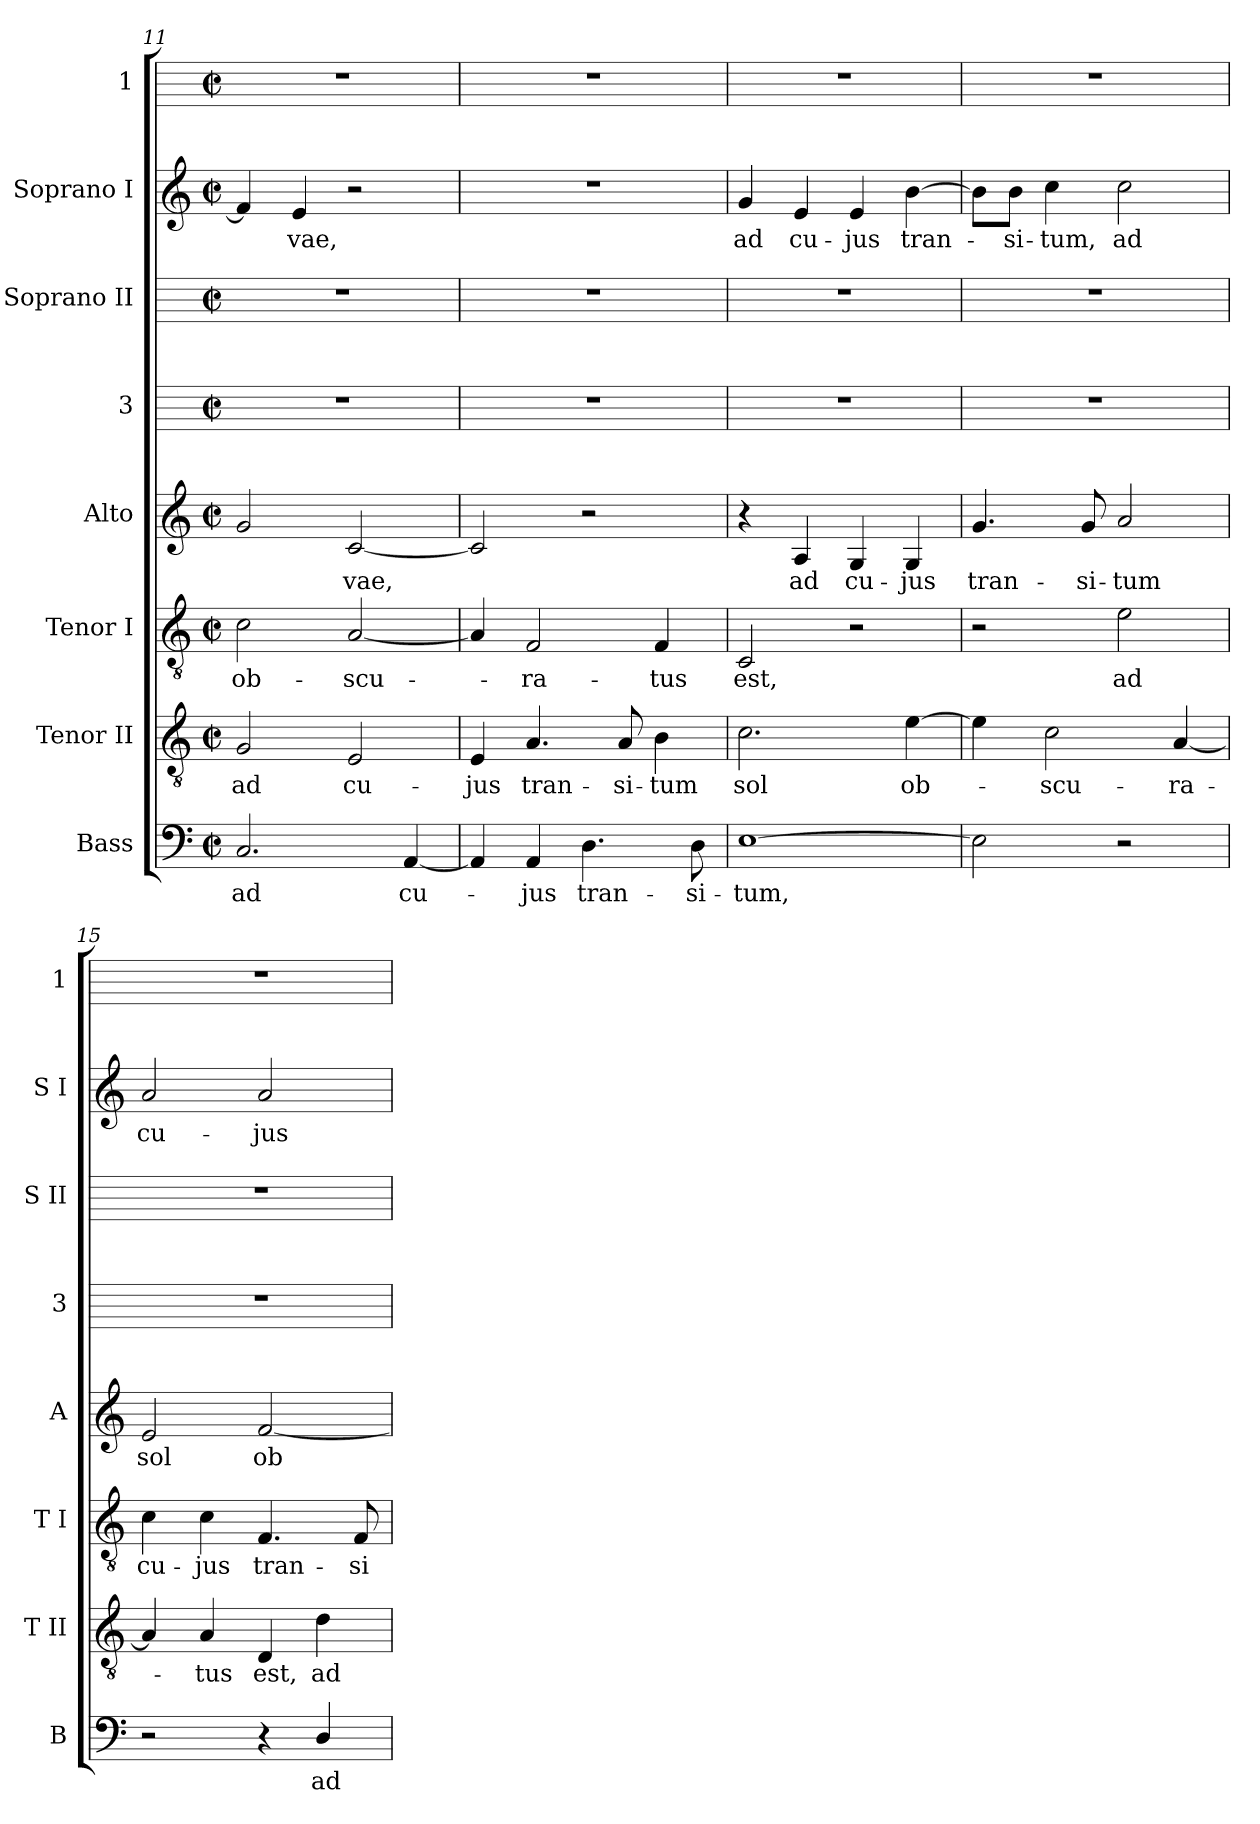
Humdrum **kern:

**kern	**text	**kern	**text	**kern	**text	**kern	**text	**kern	**kern	**kern	**text	**kern
*part8	*part8	*part7	*part7	*part6	*part6	*part5	*part5	*part4	*part3	*part2	*part2	*part1
*staff8	*staff8	*staff7	*staff7	*staff6	*staff6	*staff5	*staff5	*staff4	*staff3	*staff2	*staff2	*staff1
*I"Bass	*	*I"Tenor II	*	*I"Tenor I	*	*I"Alto	*	*I"3	*I"Soprano II	*I"Soprano I	*	*I"1
*I'B	*	*I'T II	*	*I'T I	*	*I'A	*	*I'3	*I'S II	*I'S I	*	*I'1
!!LO:LB:g=z
*clefF4	*	*clefGv2	*	*clefGv2	*	*clefG2	*	*	*	*clefG2	*	*
*k[]	*	*k[]	*	*k[]	*	*k[]	*	*	*	*k[]	*	*
*C:	*	*C:	*	*C:	*	*C:	*	*	*	*C:	*	*
*M2/2	*	*M2/2	*	*M2/2	*	*M2/2	*	*M2/2	*M2/2	*M2/2	*	*M2/2
*met(c|)	*	*met(c|)	*	*met(c|)	*	*met(c|)	*	*met(c|)	*met(c|)	*met(c|)	*	*met(c|)
=11	=11	=11	=11	=11	=11	=11	=11	=11	=11	=11	=11	=11
!	!LO:LY:b	!	!LO:LY:b	!	!LO:LY:b	!	!	!	!	!	!	!
2.C	ad	2G	ad	2c	ob-	2g	.	1r	1r	4f]	.	1r
!	!	!	!	!	!	!	!	!	!	!	!LO:LY:b	!
.	.	.	.	.	.	.	.	.	.	4e	vae,	.
!	!	!	!LO:LY:b	!	!LO:LY:b	!	!LO:LY:b	!	!	!	!	!
.	.	2E	cu-	[2A	-scu-	[2c	vae,	.	.	2r	.	.
!	!LO:LY:b	!	!	!	!	!	!	!	!	!	!	!
[4AA	cu-	.	.	.	.	.	.	.	.	.	.	.
=12	=12	=12	=12	=12	=12	=12	=12	=12	=12	=12	=12	=12
!	!	!	!LO:LY:b	!	!	!	!	!	!	!	!	!
4AA]	.	4E	-jus	4A]	.	2c]	.	1r	1r	1r	.	1r
!	!LO:LY:b	!	!LO:LY:b	!	!LO:LY:b	!	!	!	!	!	!	!
4AA	jus	4.A	tran-	2F	ra-	.	.	.	.	.	.	.
!	!LO:LY:b	!	!	!	!	!	!	!	!	!	!	!
4.D	tran-	.	.	.	.	2r	.	.	.	.	.	.
!	!	!	!LO:LY:b	!	!	!	!	!	!	!	!	!
.	.	8A	-si-	.	.	.	.	.	.	.	.	.
!	!	!	!LO:LY:b	!	!LO:LY:b	!	!	!	!	!	!	!
.	.	4B	-tum	4F	-tus	.	.	.	.	.	.	.
!	!LO:LY:b	!	!	!	!	!	!	!	!	!	!	!
8D	-si-	.	.	.	.	.	.	.	.	.	.	.
=13	=13	=13	=13	=13	=13	=13	=13	=13	=13	=13	=13	=13
!	!LO:LY:b	!	!LO:LY:b	!	!LO:LY:b	!	!	!	!	!	!LO:LY:b	!
[1E	-tum,	2.c	sol	2C	est,	4r	.	1r	1r	4g	ad	1r
!	!	!	!	!	!	!	!LO:LY:b	!	!	!	!LO:LY:b	!
.	.	.	.	.	.	4A	ad	.	.	4e	cu-	.
!	!	!	!	!	!	!	!LO:LY:b	!	!	!	!LO:LY:b	!
.	.	.	.	2r	.	4G	cu-	.	.	4e	-jus	.
!	!	!	!LO:LY:b	!	!	!	!LO:LY:b	!	!	!	!LO:LY:b	!
.	.	[4e	ob-	.	.	4G	-jus	.	.	[4b	tran-	.
=14	=14	=14	=14	=14	=14	=14	=14	=14	=14	=14	=14	=14
!	!	!	!	!	!	!	!LO:LY:b	!	!	!	!	!
2E]	.	4e]	.	2r	.	4.g	tran-	1r	1r	8b\L]	.	1r
!	!	!	!	!	!	!	!	!	!	!	!LO:LY:b	!
.	.	.	.	.	.	.	.	.	.	8b\J	si-	.
!	!	!	!LO:LY:b	!	!	!	!	!	!	!	!LO:LY:b	!
.	.	2c	scu-	.	.	.	.	.	.	4cc	-tum,	.
!	!	!	!	!	!	!	!LO:LY:b	!	!	!	!	!
.	.	.	.	.	.	8g	-si-	.	.	.	.	.
!	!	!	!	!	!LO:LY:b	!	!LO:LY:b	!	!	!	!LO:LY:b	!
2r	.	.	.	2e	ad	2a	-tum	.	.	2cc	ad	.
!	!	!	!LO:LY:b	!	!	!	!	!	!	!	!	!
.	.	[4A	-ra-	.	.	.	.	.	.	.	.	.
=15	=15	=15	=15	=15	=15	=15	=15	=15	=15	=15	=15	=15
!	!	!	!	!	!LO:LY:b	!	!LO:LY:b	!	!	!	!LO:LY:b	!
2r	.	4A]	.	4c	cu-	2e	sol	1r	1r	2a	cu-	1r
!	!	!	!LO:LY:b	!	!LO:LY:b	!	!	!	!	!	!	!
.	.	4A	tus	4c	-jus	.	.	.	.	.	.	.
!	!	!	!LO:LY:b	!	!LO:LY:b	!	!LO:LY:b	!	!	!	!LO:LY:b	!
4r	.	4D	est,	4.F	tran-	[2f	ob-	.	.	2a	-jus	.
!	!LO:LY:b	!	!LO:LY:b	!	!	!	!	!	!	!	!	!
4D/	ad	4d	ad	.	.	.	.	.	.	.	.	.
!	!	!	!	!	!LO:LY:b	!	!	!	!	!	!	!
.	.	.	.	8F	-si-	.	.	.	.	.	.	.
=	=	=	=	=	=	=	=	=	=	=	=	=
*-	*-	*-	*-	*-	*-	*-	*-	*-	*-	*-	*-	*-
